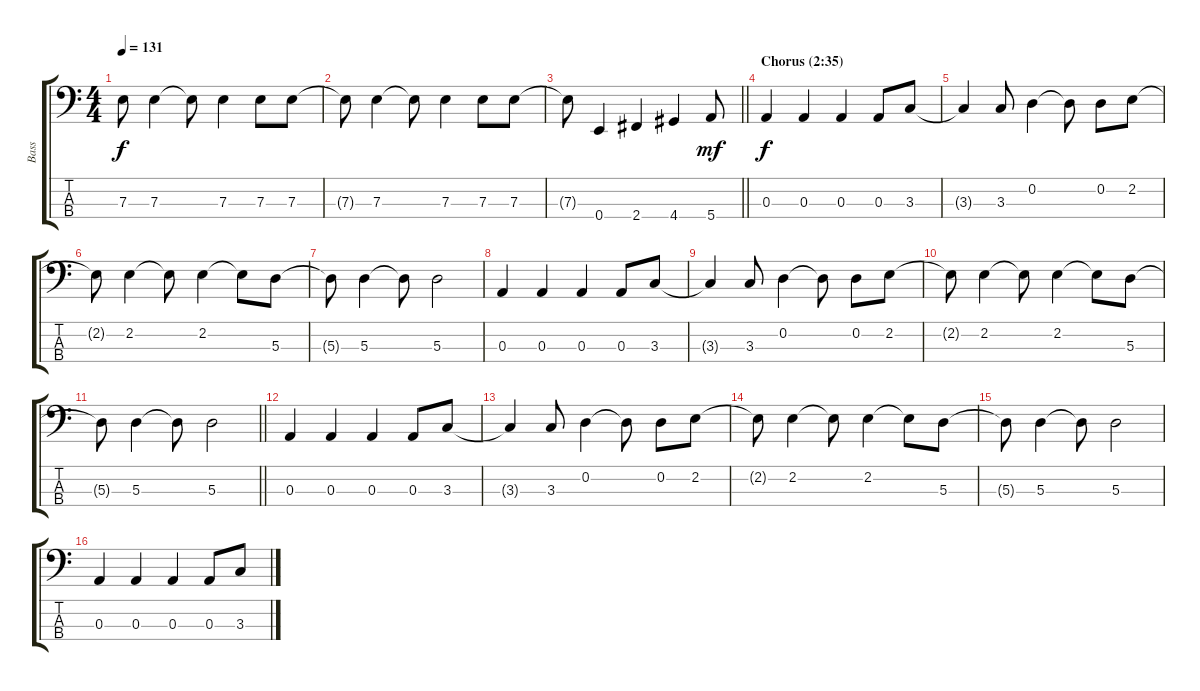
\track ("Bass" "Bass") {instrument electricbassfinger}
\staff {score tabs}
\tuning (G2 D2 A1 E1) {hide}
\ts (4 4)
\tempo 131
\clef f4
\ks c
7.3{t}.8{dy f} 7.3.4 7.3{t}.8 7.3.4 7.3.8 7.3.8 |
7.3{t}.8 7.3.4 7.3{t}.8 7.3.4 7.3.8 7.3.8 |
\barLineRight lightlight
7.3{t}.8 0.4.4 2.4.4 4.4.4 5.4.8{dy mf} |
\section ("" "Chorus (2:35)")
0.3.4{dy f} 0.3.4 0.3.4 0.3.8 3.3.8 |
3.3{t}.4 3.3.8 0.2.4 0.2{t}.8 0.2.8 2.2.8 |
2.2{t}.8 2.2.4 2.2{t}.8 2.2.4 2.2{t}.8 5.3.8 |
5.3{t}.8 5.3.4 5.3{t}.8 5.3.2 |
0.3.4 0.3.4 0.3.4 0.3.8 3.3.8 |
3.3{t}.4 3.3.8 0.2.4 0.2{t}.8 0.2.8 2.2.8 |
2.2{t}.8 2.2.4 2.2{t}.8 2.2.4 2.2{t}.8 5.3.8 |
\barLineRight lightlight
5.3{t}.8 5.3.4 5.3{t}.8 5.3.2 |
0.3.4 0.3.4 0.3.4 0.3.8 3.3.8 |
3.3{t}.4 3.3.8 0.2.4 0.2{t}.8 0.2.8 2.2.8 |
2.2{t}.8 2.2.4 2.2{t}.8 2.2.4 2.2{t}.8 5.3.8 |
5.3{t}.8 5.3.4 5.3{t}.8 5.3.2 |
0.3.4 0.3.4 0.3.4 0.3.8 3.3.8
